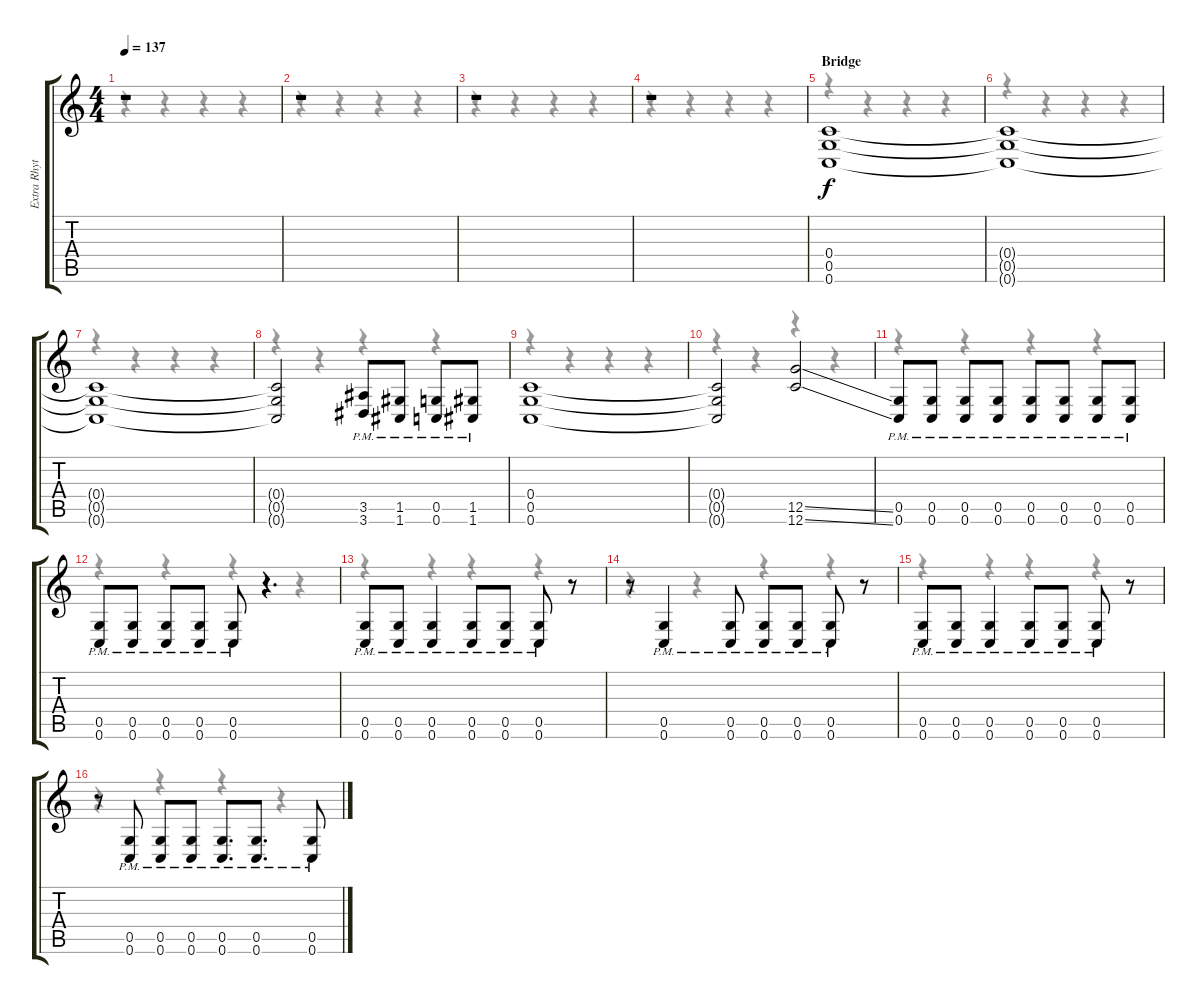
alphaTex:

\track ("Extra Rhythm" "Extra Rhyt") {instrument distortionguitar}
\staff {score tabs}
\tuning (D4 A3 F3 C3 G2 C2) {hide}
\voice
\ts (4 4)
\tempo 137
\clef g2
\ks c
r.1{dy f} |
r.1 |
r.1 |
r.1 |
\section ("" "Bridge")
(0.4 0.5 0.6).1 |
(0.4{t} 0.5{t} 0.6{t}).1 |
(0.4{t} 0.5{t} 0.6{t}).1 |
(0.4{t} 0.5{t} 0.6{t}).2 (3.5{pm} 3.6{pm}).8 (1.5{pm} 1.6{pm}).8 (0.5{pm} 0.6{pm}).8 (1.5{pm} 1.6{pm}).8 |
(0.4 0.5 0.6).1 |
(0.4{t} 0.5{t} 0.6{t}).2 (12.5{ss} 12.6{ss}).2 |
(0.5{pm} 0.6{pm}).8 (0.5{pm} 0.6{pm}).8 (0.5{pm} 0.6{pm}).8 (0.5{pm} 0.6{pm}).8 (0.5{pm} 0.6{pm}).8 (0.5{pm} 0.6{pm}).8 (0.5{pm} 0.6{pm}).8 (0.5{pm} 0.6{pm}).8 |
(0.5{pm} 0.6{pm}).8 (0.5{pm} 0.6{pm}).8 (0.5{pm} 0.6{pm}).8 (0.5{pm} 0.6{pm}).8 (0.5{pm} 0.6{pm}).8 r.4{d} |
(0.5{pm} 0.6{pm}).8 (0.5{pm} 0.6{pm}).8 (0.5{pm} 0.6{pm}).4 (0.5{pm} 0.6{pm}).8 (0.5{pm} 0.6{pm}).8 (0.5{pm} 0.6{pm}).8 r.8 |
r.8 (0.5{pm} 0.6{pm}).4 (0.5{pm} 0.6{pm}).8 (0.5{pm} 0.6{pm}).8 (0.5{pm} 0.6{pm}).8 (0.5{pm} 0.6{pm}).8 r.8 |
(0.5{pm} 0.6{pm}).8 (0.5{pm} 0.6{pm}).8 (0.5{pm} 0.6{pm}).4 (0.5{pm} 0.6{pm}).8 (0.5{pm} 0.6{pm}).8 (0.5{pm} 0.6{pm}).8 r.8 |
r.8 (0.5{pm} 0.6{pm}).8 (0.5{pm} 0.6{pm}).8 (0.5{pm} 0.6{pm}).8 (0.5{pm} 0.6{pm}).8{d} (0.5{pm} 0.6{pm}).8{d} (0.5{pm} 0.6{pm}).8
\voice
\clef g2
\ottava regular
\simile none
\ks c
r.4{dy f} r.4 r.4 r.4 |
r.4 r.4 r.4 r.4 |
r.4 r.4 r.4 r.4 |
r.4 r.4 r.4 r.4 |
r.4 r.4 r.4 r.4 |
r.4 r.4 r.4 r.4 |
r.4 r.4 r.4 r.4 |
r.4 r.4 r.4 r.4 |
r.4 r.4 r.4 r.4 |
r.4 r.4 r.4 r.4 |
r.4 r.4 r.4 r.4 |
r.4 r.4 r.4 r.4 |
r.4 r.4 r.4 r.4 |
r.4 r.4 r.4 r.4 |
r.4 r.4 r.4 r.4 |
r.4 r.4 r.4 r.4
